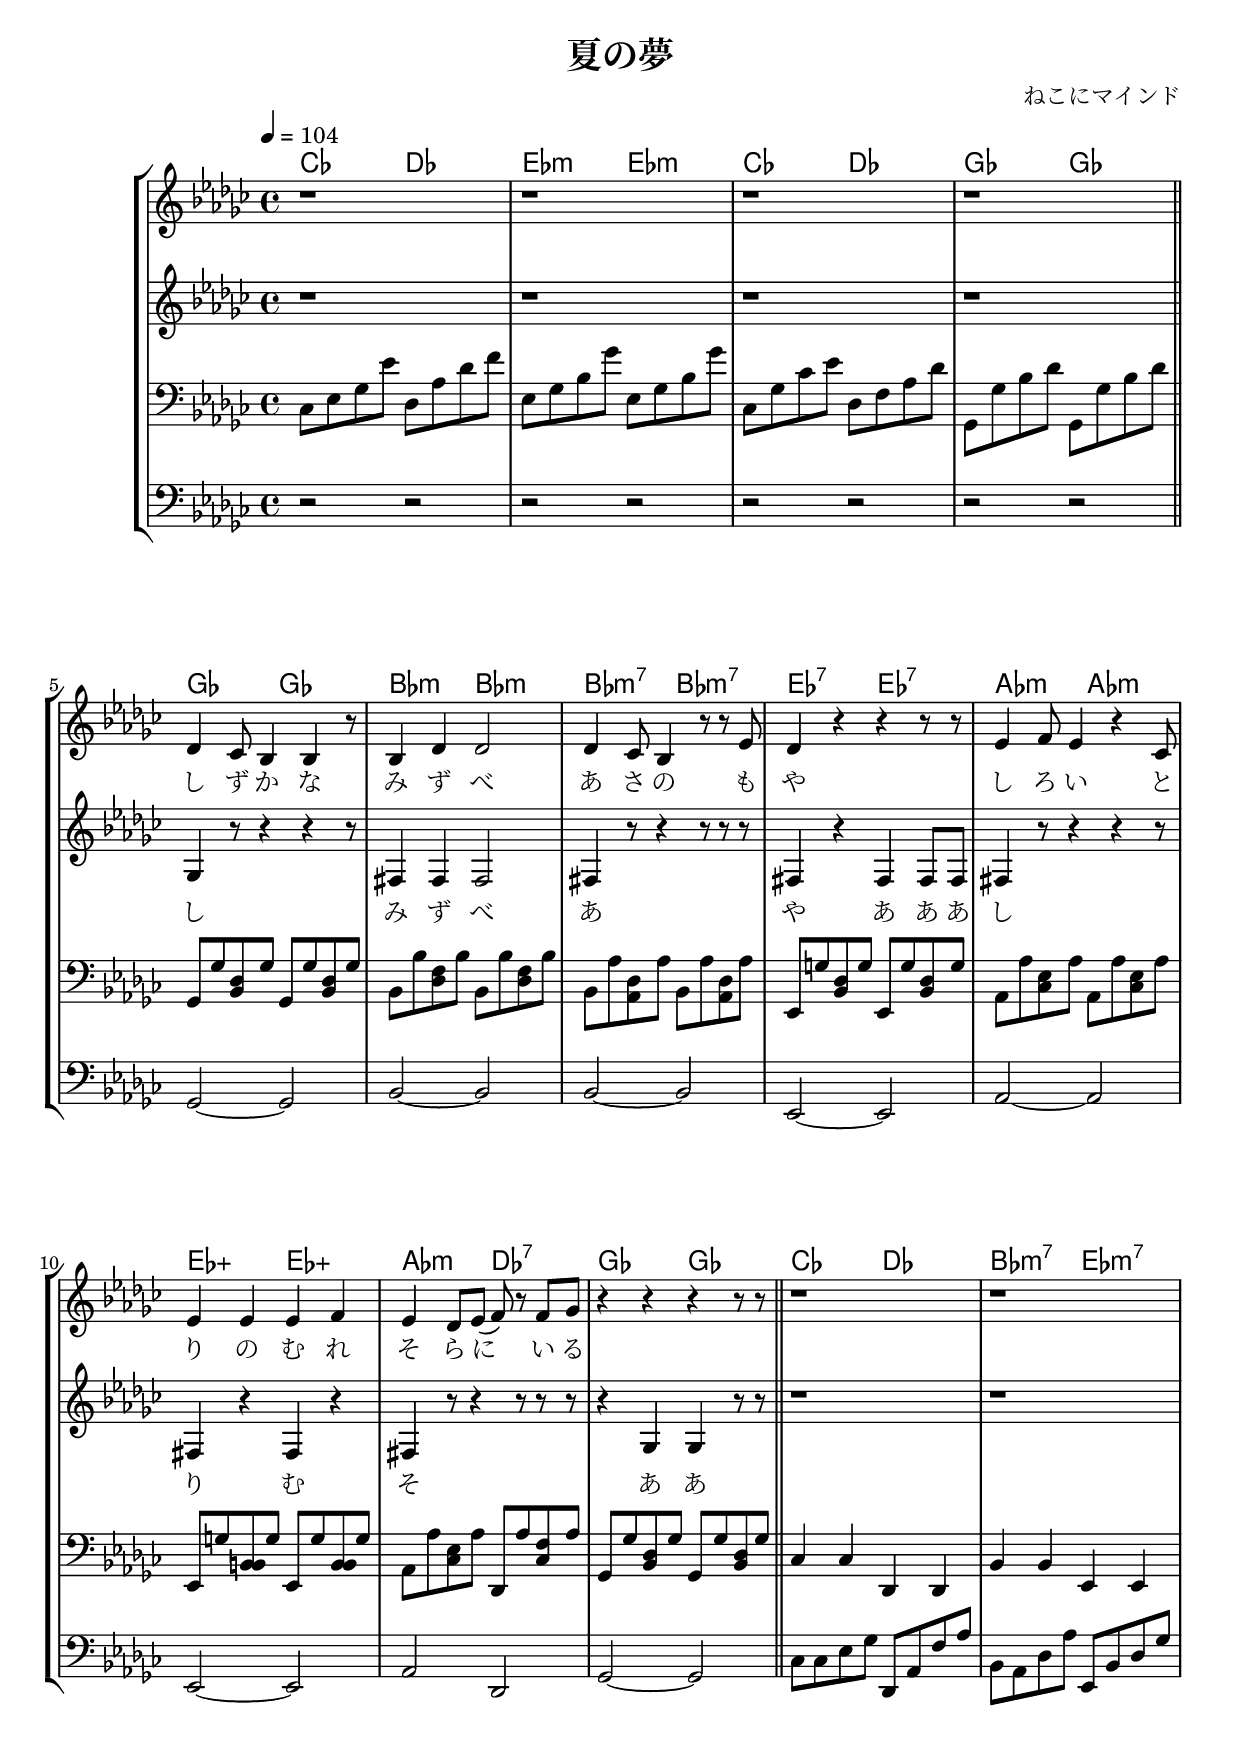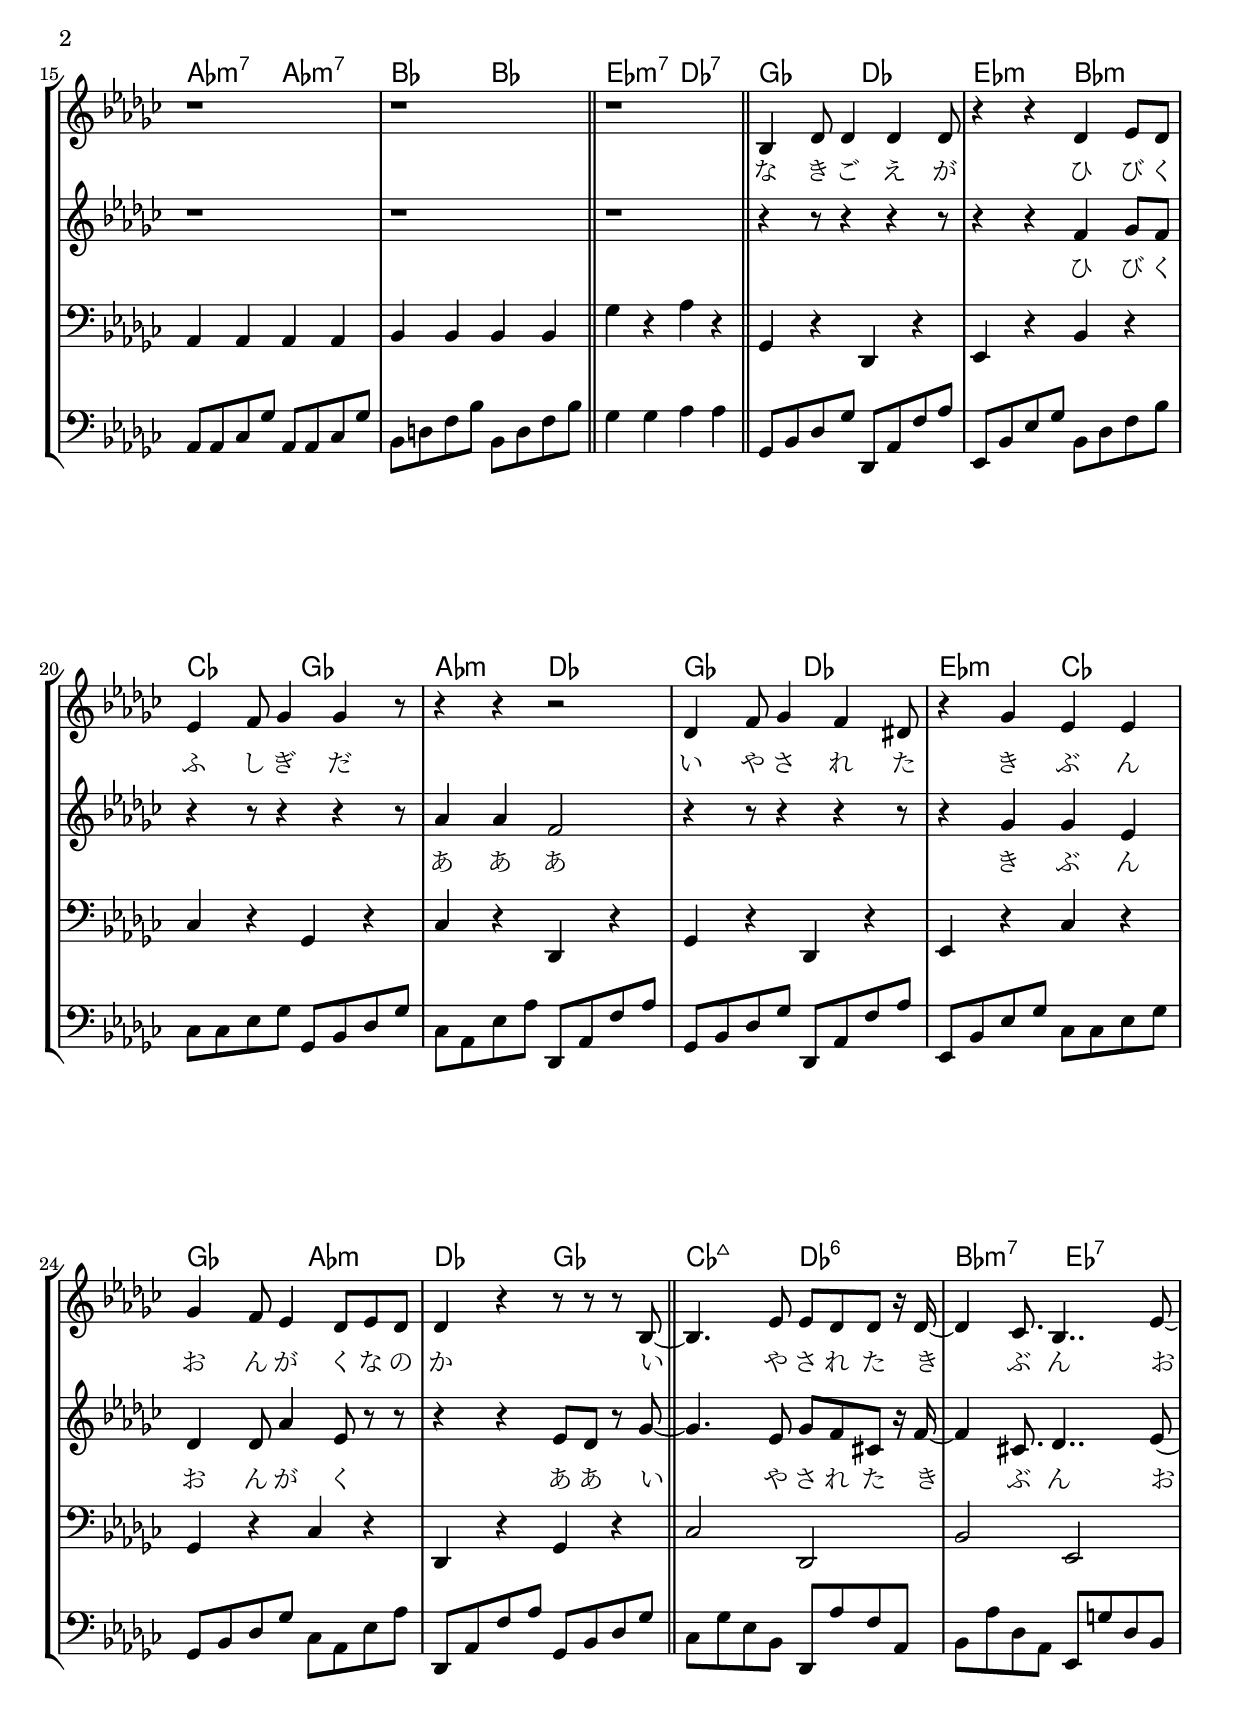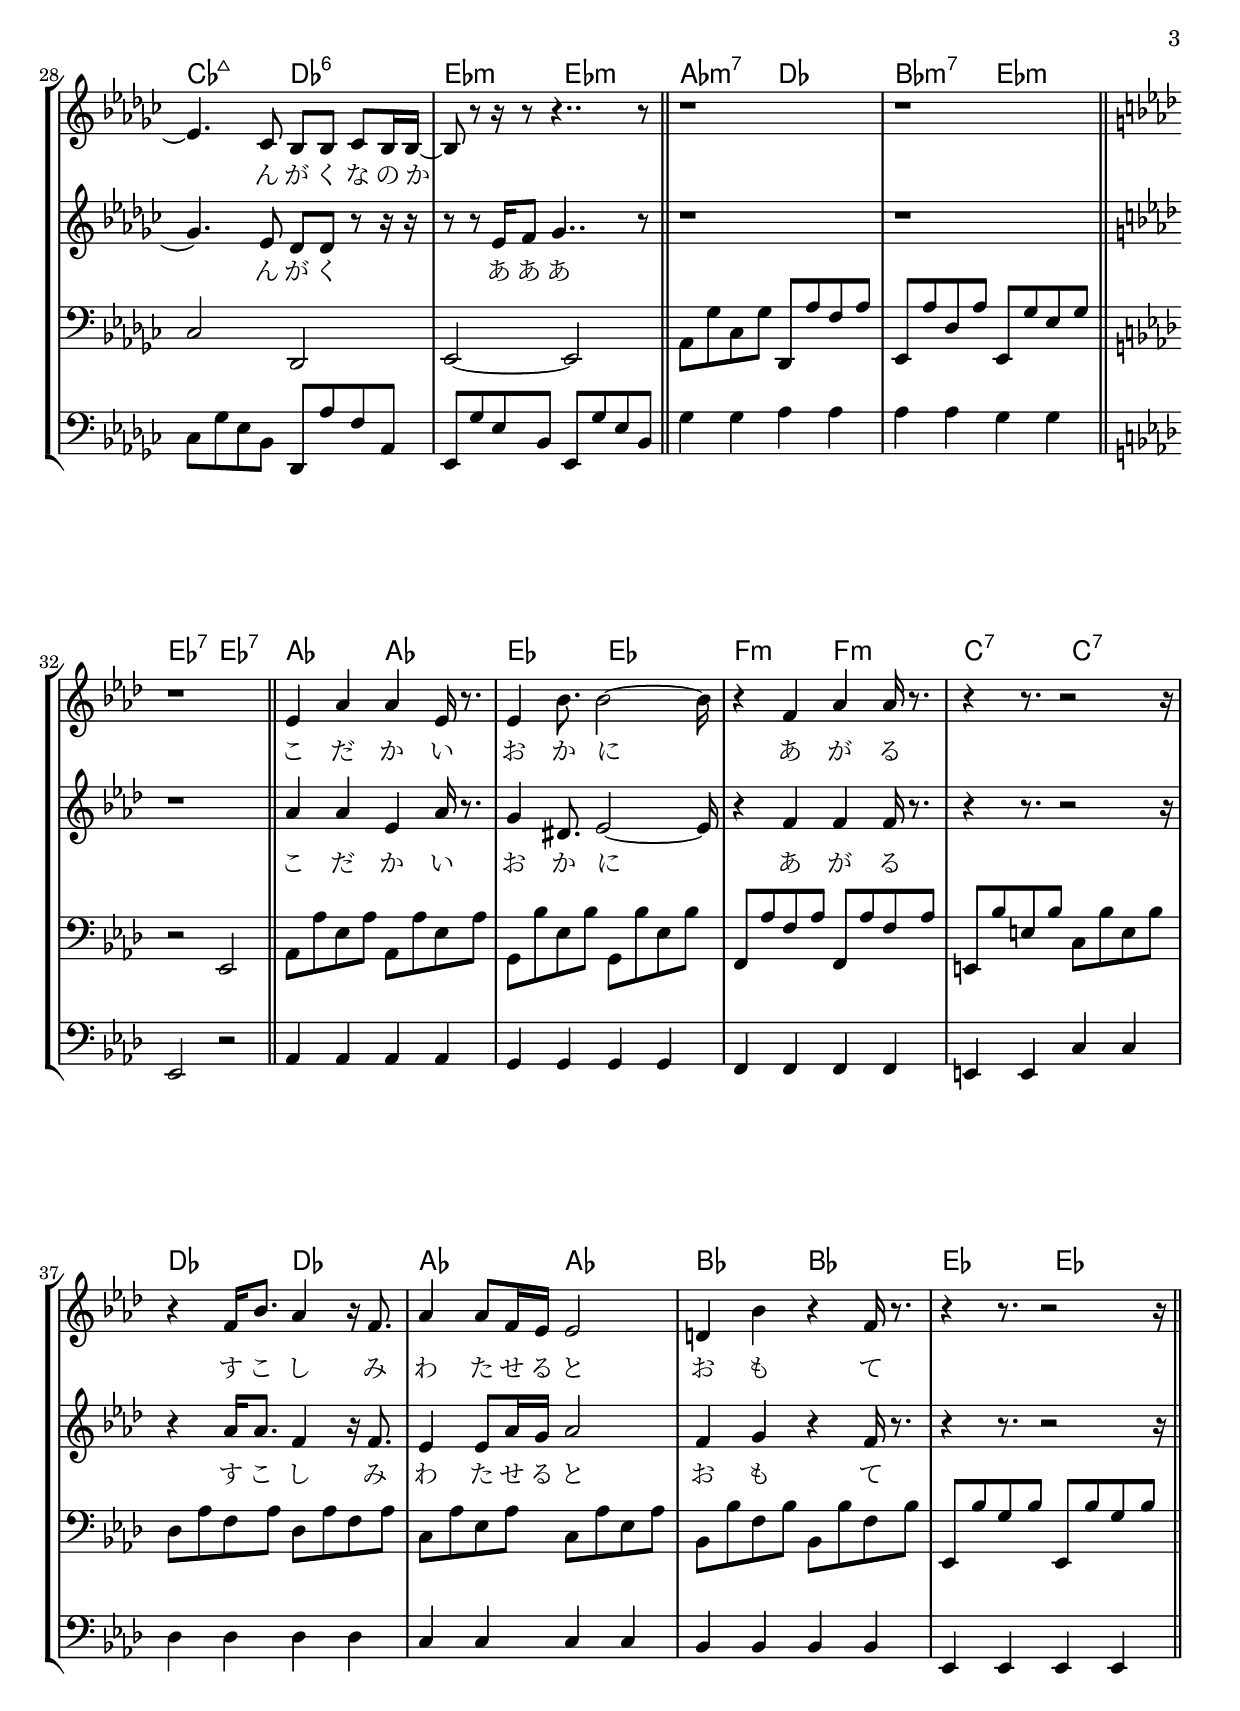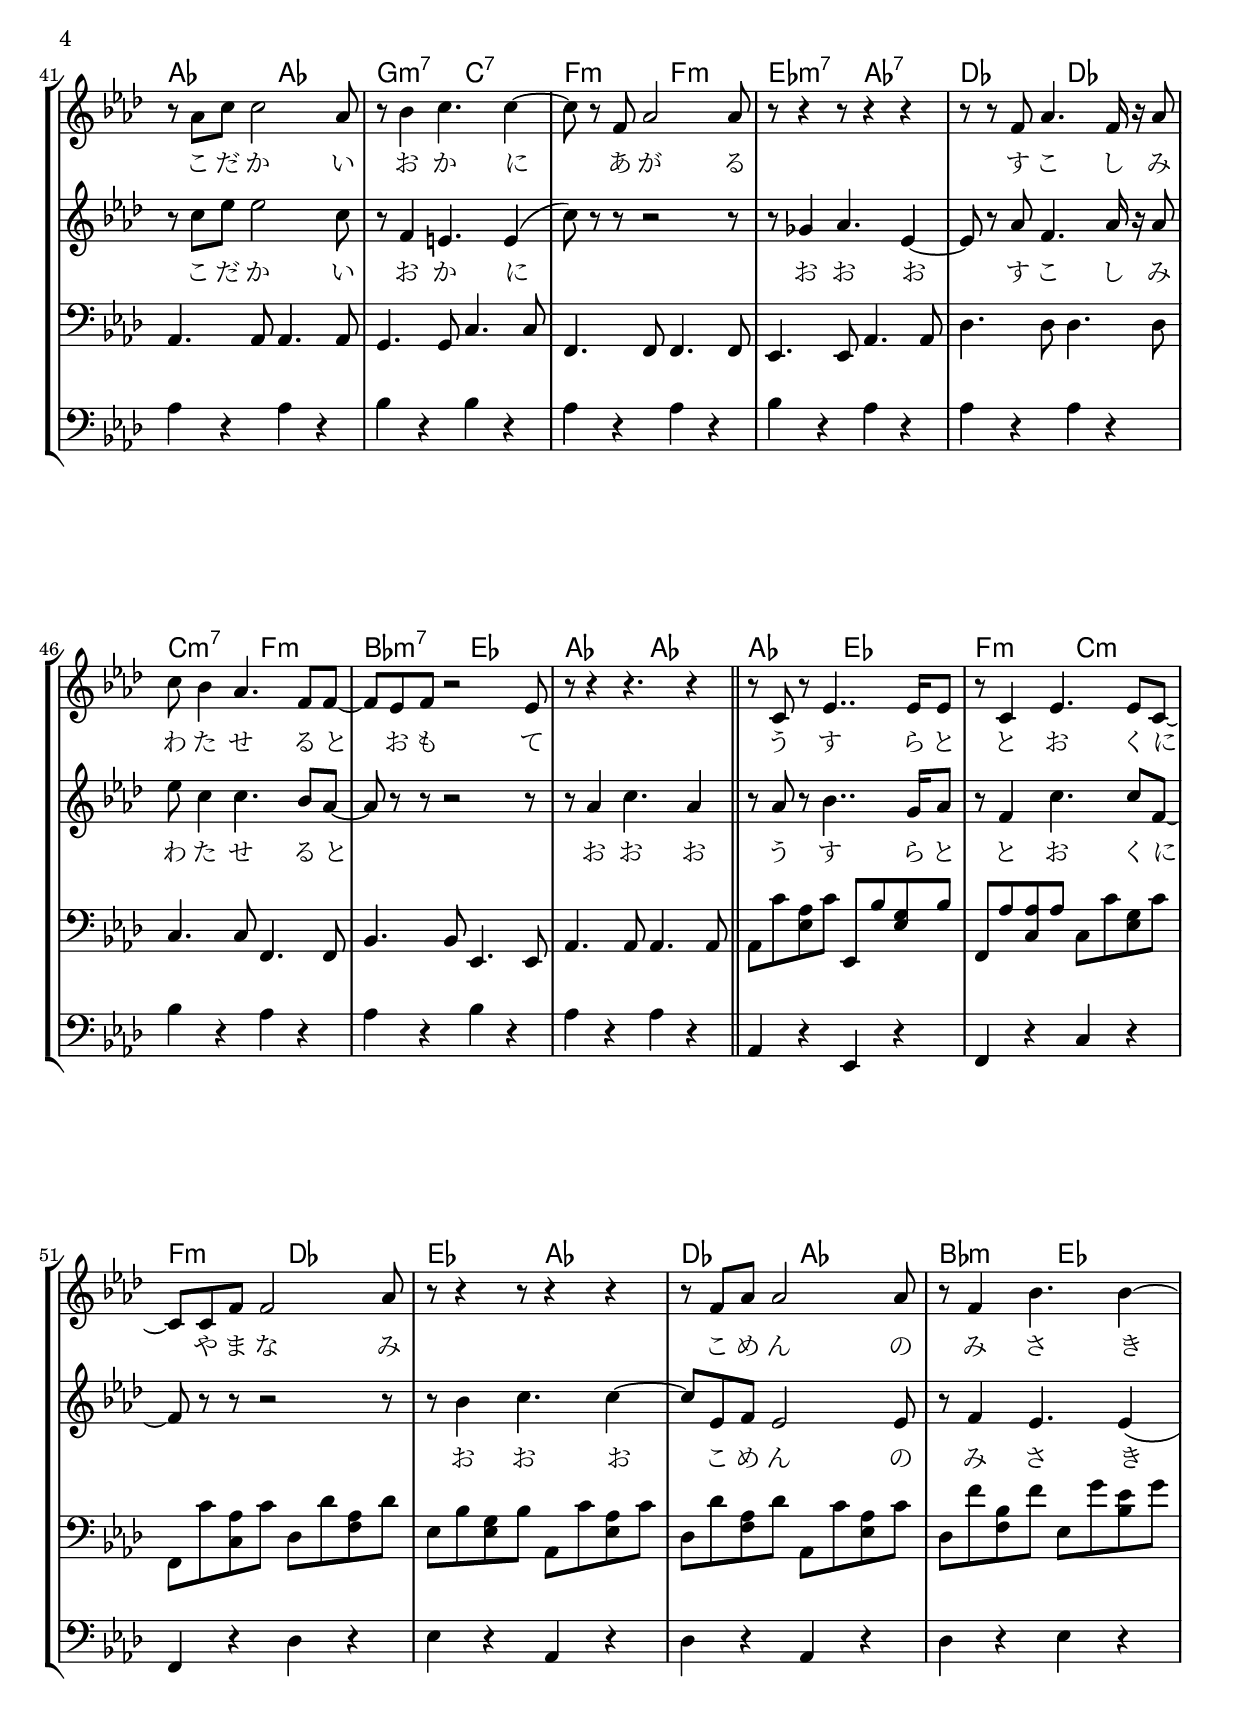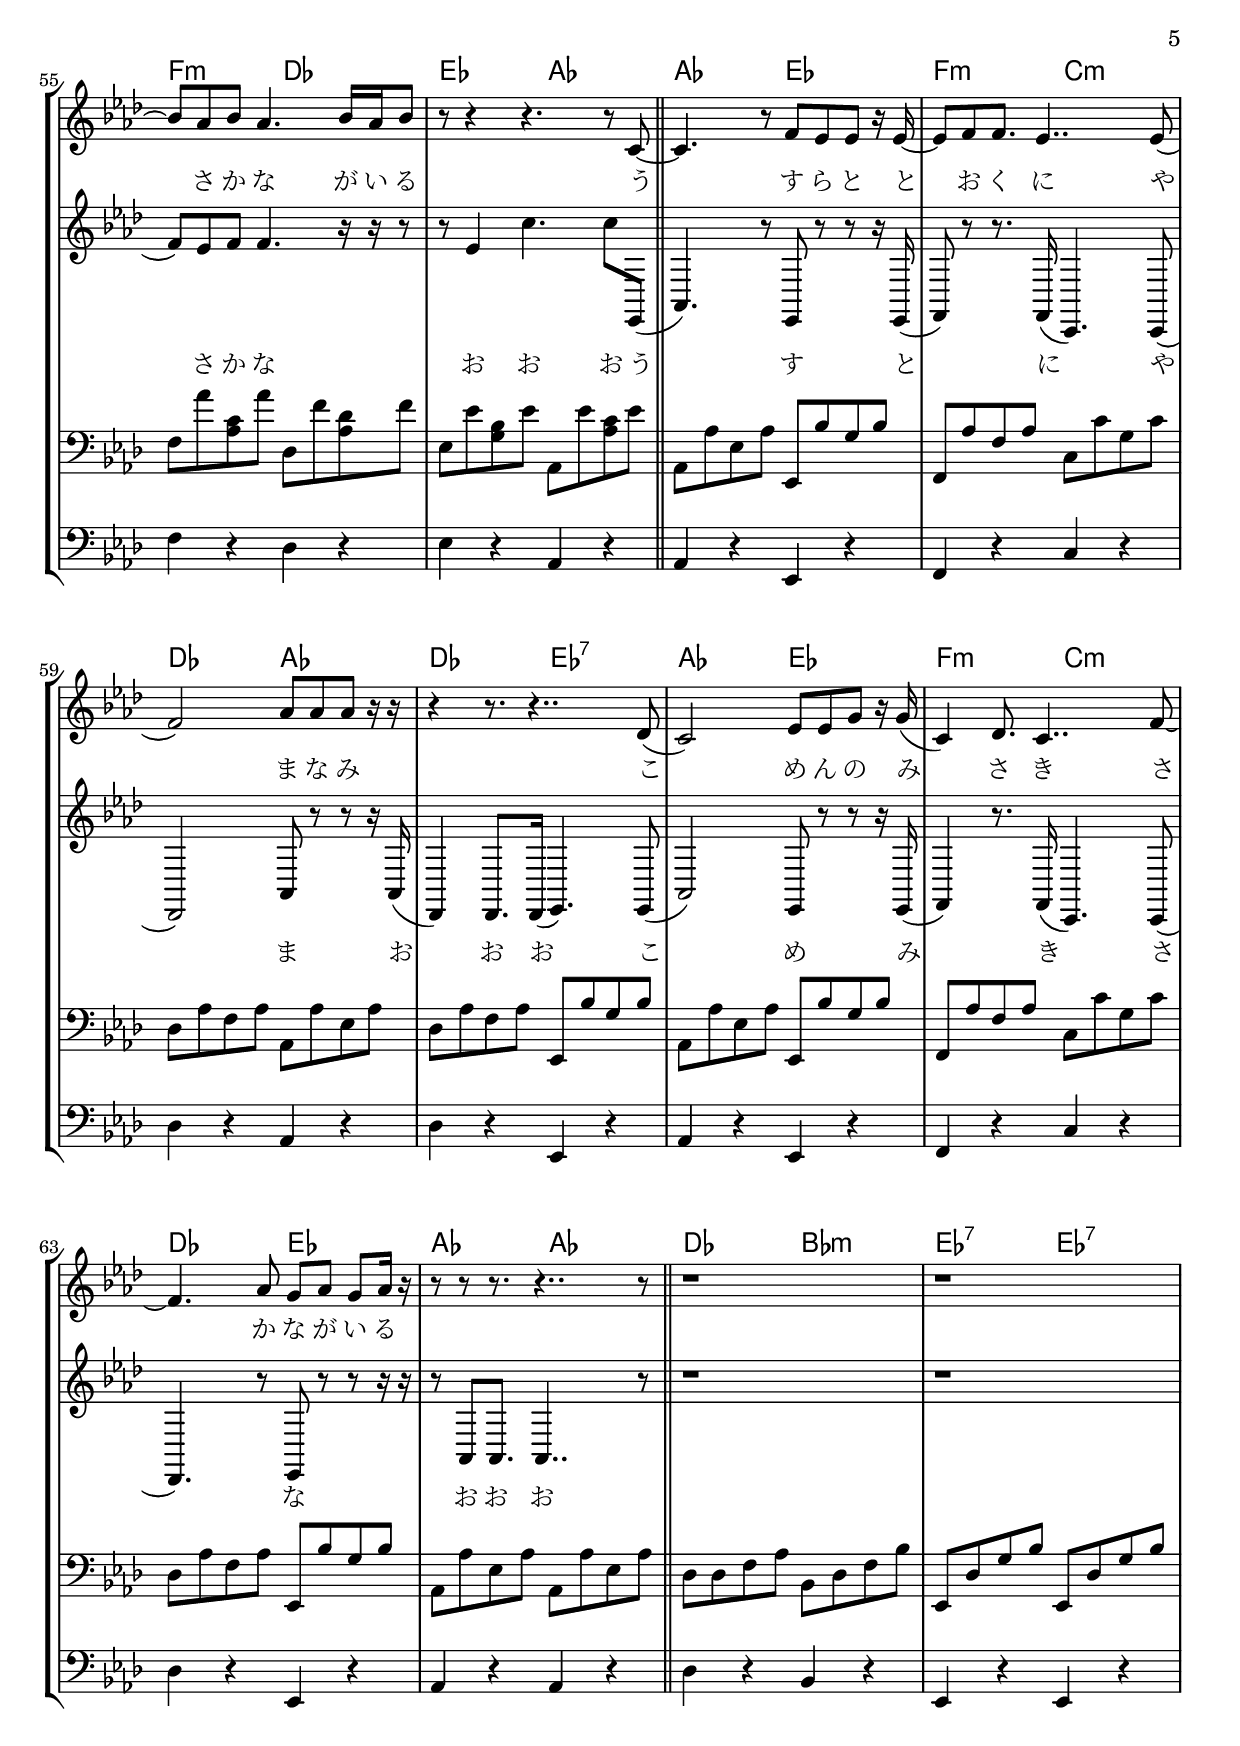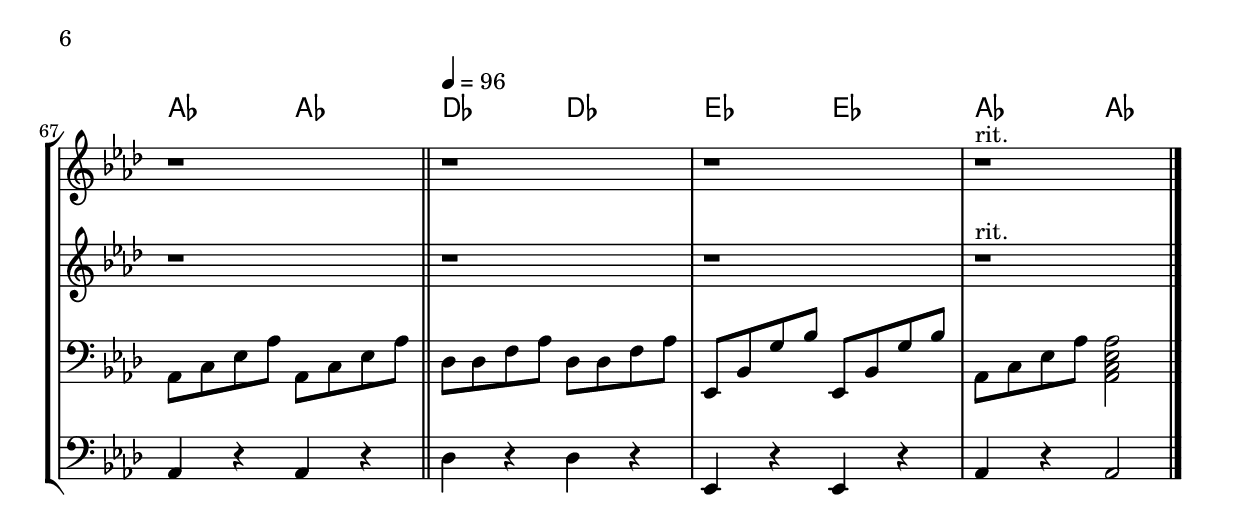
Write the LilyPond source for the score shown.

\version "2.12.1"

\header {
	title = \markup {夏の夢}
	composer = \markup \center-column {ねこにマインド}
}

harmony = \chordmode {
	ces2 des2 es2:m es2:m ces2 des2 ges2 ges2 

	ges2 ges2 bes2:m bes2:m bes2:min7 bes2:min7 es2:7 es2:7 as2:m as2:m es2:aug es2:aug as2:m des2:7 ges2 ges2 

	ces2 des2 bes2:min7 es2:min7 as2:min7 as2:min7 bes2 bes2 

	es2:min7 des2:7 

	ges2 des2 es2:m bes2:m ces2 ges2 as2:m des2 ges2 des2 es2:m ces2 ges2 as2:m des2 ges2 

	ces2:maj7 des2:6 bes2:min7 es2:7 ces2:maj7 des2:6 es2:m es2:m 

	as2:min7 des2 bes2:min7 es2:m 

	es2:7 es2:7 

	as2 as2 es2 es2 f2:m f2:m c2:7 c2:7 des2 des2 as2 as2 bes2 bes2 es2 es2 

	as2 as2 g2:m7 c2:7 f2:m f2:m es2:min7 as2:7 des2 des2 c2:min7 f2:m bes2:min7 es2 as2 as2 

	as2 es2 f2:m c2:m f2:m des2 es2 as2 des2 as2 bes2:m es2 f2:m des2 es2 as2 

	as2 es2 f2:m c2:m des2 as2 des2 es2:7 as2 es2 f2:m c2:m des2 es2 as2 as2 

	des2 bes2:m es2:7 es2:7 as2 as2 

	des2 des2 es2 es2 as2 as2 
}

melody = {
	\key ges \major
	\tempo 4 = 104
	r1 | r1 | r1 | r1   
	\set Staff.midiInstrument = #"mmi0.45"
	\set Staff.midiMinimumVolume = #0.7
	\set Staff.midiMaximumVolume = #0.9
	des'4  ces'8  bes4  bes4  r8 
	bes4  des'4  des'2 
	des'4  ces'8  bes4  r8  r8  es'8 
	des'4  r4  r4  r8  r8 
	es'4  f'8  es'4  r4  ces'8 
	es'4  es'4  es'4  f'4 
	es'4  des'8  es'8  (f'8)  r8  f'8  ges'8 
	r4  r4  r4  r8  	r8 	r1 | r1 | r1 | r1   
	r1   
	\set Staff.midiInstrument = #"mmi0.45"
	\set Staff.midiMinimumVolume = #0.7
	\set Staff.midiMaximumVolume = #0.9
	bes4  des'8  des'4  des'4  des'8 
	r4  r4  des'4  es'8  des'8 
	es'4  f'8  ges'4  ges'4  r8 
	r4  r4  r2 
	des'4  f'8  ges'4  f'4  dis'8 
	r4  ges'4  es'4  es'4 
	ges'4  f'8  es'4  des'8  es'8  des'8 
	des'4  r4  r8  r8  r8  	\set Staff.midiInstrument = #"Synth Voice"
	\set Staff.midiMinimumVolume = #0.7
	\set Staff.midiMaximumVolume = #0.9
	bes8~ 
	bes4.  es'8  es'8  des'8  des'8  r16  des'16~ 
	des'4  ces'8.  bes4..  es'8~ 
	es'4.  ces'8  bes8  bes8  ces'8  bes16  bes16~ 
	bes8  r8  r16  r8  r4..  	r8 	r1 | r1   
	\key as \major
	r1   
	\set Staff.midiInstrument = #"mmi0.45"
	\set Staff.midiMinimumVolume = #0.7
	\set Staff.midiMaximumVolume = #0.9
	es'4  as'4  as'4  es'16  r8. 
	es'4  bes'8.  bes'2~bes'16 
	r4  f'4  as'4  as'16  r8. 
	r4  r8.  r2 r16 
	r4  f'16  bes'8.  as'4  r16  f'8. 
	as'4  as'8  f'16  es'16  es'2 
	d'4  bes'4  r4  f'16  r8. 
	r4  r8.  r2 r16
	\set Staff.midiInstrument = #"Acoustic grand"
	\set Staff.midiMinimumVolume = #0.7
	\set Staff.midiMaximumVolume = #0.9
	r8 as'8  c''8  c''2  as'8 
	r8  bes'4  c''4.  c''4~ 
	c''8  r8  f'8  as'2  as'8 
	r8  r4  r8  r4  r4 
	r8  r8  f'8  as'4.  f'16  r16  as'8 
	c''8  bes'4  as'4.  f'8  f'8~ 
	f'8  es'8  f'8  r2  es'8 
	r8  r4  r4.  r4
	\set Staff.midiInstrument = #"mmi0.45"
	\set Staff.midiMinimumVolume = #0.7
	\set Staff.midiMaximumVolume = #0.9
	r8 c'8  r8  es'4..  es'16  es'8 
	r8  c'4  es'4.  es'8  c'8~ 
	c'8  c'8  f'8  f'2  as'8 
	r8  r4  r8  r4  r4 
	r8  f'8  as'8  as'2  as'8 
	r8  f'4  bes'4.  bes'4~ 
	bes'8  as'8  bes'8  as'4.  bes'16  as'16  bes'8 
	r8  r4  r4.  r8  	\set Staff.midiInstrument = #"Cello"
	\set Staff.midiMinimumVolume = #0.7
	\set Staff.midiMaximumVolume = #0.9
	c'8~ 
	c'4.  r8  f'8  es'8  es'8  r16  es'16~ 
	es'8  f'8  f'8.  es'4..  es'8 
	(f'2)  as'8  as'8  as'8  r16  r16 
	r4  r8.  r4..  des'8 
	(c'2)  es'8  es'8  g'8  r16  g'16 
	(c'4)  des'8.  c'4..  f'8~ 
	f'4.  as'8  g'8  as'8  g'8  as'16  r16 
	r8  r8  r8.  r4..  	r8 	r1 | r1 | r1   
	\tempo 4 = 96
	r1 | r1 | r1^"rit." \bar "|."
}

words = \lyricmode {
	
	し  ず  か  な  み  ず  べ  あ  さ  の  も  や  し  ろ  い  と  り  の  む  れ  そ  ら  に  い  る  
	
	
	な  き  ご  え  が  ひ  び  く  ふ  し  ぎ  だ  い  や  さ  れ  た  き  ぶ  ん  お  ん  が  く  な  の  か  
	い  や  さ  れ  た  き  ぶ  ん  お  ん  が  く  な  の  か  
	
	
	こ  だ  か  い  お  か  に  あ  が  る  す  こ  し  み  わ  た  せ  る  と  お  も  て  
	こ  だ  か  い  お  か  に  あ  が  る  す  こ  し  み  わ  た  せ  る  と  お  も  て  
	う  す  ら  と  と  お  く  に  や  ま  な  み  こ  め  ん  の  み  さ  き  さ  か  な  が  い  る  
	う  す  ら  と  と  お  く  に  や  ま  な  み  こ  め  ん  の  み  さ  き  さ  か  な  が  い  る  
	
	
}

secondmelody = {
	\key ges \major
	\tempo 4 = 104
	r1 | r1 | r1 | r1   
	\set Staff.midiInstrument = #"Taiko Drum"
	\set Staff.midiMinimumVolume = #0.7
	\set Staff.midiMaximumVolume = #0.9
	ges4  r8  r4  r4  r8 
	fis4  fis4  fis2 
	fis4  r8  r4  r8  r8  r8 
	fis4  r4  fis4  fis8  fis8 
	fis4  r8  r4  r4  r8 
	fis4  r4  fis4  r4 
	fis4  r8  r4  r8  r8  r8 
	r4  ges4  ges4  r8  	r8 	r1 | r1 | r1 | r1   
	r1   
	\set Staff.midiInstrument = #"Whistle"
	\set Staff.midiMinimumVolume = #0.7
	\set Staff.midiMaximumVolume = #0.9
	r4  r8  r4  r4  r8 
	r4  r4  f'4  ges'8  f'8 
	r4  r8  r4  r4  r8 
	as'4  as'4  f'2 
	r4  r8  r4  r4  r8 
	r4  ges'4  ges'4  es'4 
	des'4  des'8  as'4  es'8  r8  r8 
	r4  r4  es'8  des'8  r8  	\set Staff.midiInstrument = #"Vibraphone"
	\set Staff.midiMinimumVolume = #0.7
	\set Staff.midiMaximumVolume = #0.9
	ges'8~ 
	ges'4.  es'8  ges'8  f'8  cis'8  r16  f'16~ 
	f'4  cis'8.  des'4..  es'8 
	(ges'4.)  es'8  des'8  des'8  r8  r16  r16 
	r8  r8  es'16  f'8  ges'4..  	r8 	r1 | r1   
	\key as \major
	r1   
	\set Staff.midiInstrument = #"FX 2 (soundtrack)"
	\set Staff.midiMinimumVolume = #0.7
	\set Staff.midiMaximumVolume = #0.9
	as'4  as'4  es'4  as'16  r8. 
	g'4  dis'8.  es'2~es'16 
	r4  f'4  f'4  f'16  r8. 
	r4  r8.  r2 r16 
	r4  as'16  as'8.  f'4  r16  f'8. 
	es'4  es'8  as'16  g'16  as'2 
	f'4  g'4  r4  f'16  r8. 
	r4  r8.  r2 r16
	\set Staff.midiInstrument = #"FX 4 (atmosphere)"
	\set Staff.midiMinimumVolume = #0.7
	\set Staff.midiMaximumVolume = #0.9
	r8 c''8  es''8  es''2  c''8 
	r8  f'4  e'4.  e'4 
	(c''8)  r8  r8  r2  r8 
	r8  ges'4  as'4.  es'4~ 
	es'8  r8  as'8  f'4.  as'16  r16  as'8 
	es''8  c''4  c''4.  bes'8  as'8~ 
	as'8  r8  r8  r2  r8 
	r8  as'4  c''4.  as'4
	\set Staff.midiInstrument = #"Shakuhachi"
	\set Staff.midiMinimumVolume = #0.7
	\set Staff.midiMaximumVolume = #0.9
	r8 as'8  r8  bes'4..  g'16  as'8 
	r8  f'4  c''4.  c''8  f'8~ 
	f'8  r8  r8  r2  r8 
	r8  bes'4  c''4.  c''4~ 
	c''8  es'8  f'8  es'2  es'8 
	r8  f'4  es'4.  es'4 
	(f'8)  es'8  f'8  f'4.  r16  r16  r8 
	r8  es'4  c''4.  c''8  	\set Staff.midiInstrument = #"Acoustic Bass"
	\set Staff.midiMinimumVolume = #0.7
	\set Staff.midiMaximumVolume = #0.9
	es,8 
	(as,4.)  r8  es,8  r8  r8  r16  es,16 
	(f,8)  r8  r8.  f,16  (c,4.)  c,8 
	(des,2)  as,8  r8  r8  r16  as,16 
	(des,4)  des,8.  des,16  (es,4.)  es,8 
	(as,2)  es,8  r8  r8  r16  es,16 
	(f,4)  r8.  f,16  (c,4.)  c,8 
	(des,4.)  r8  es,8  r8  r8  r16  r16 
	r8  as,8  as,8.  as,4..  	r8 	r1 | r1 | r1   
	\tempo 4 = 96
	r1 | r1 | r1^"rit." \bar "|."
}

secondwords = \lyricmode {
	
	し  み  ず  べ  あ  や  あ  あ  あ  し  り  む  そ  あ  あ  
	
	
	ひ  び  く  あ  あ  あ  き  ぶ  ん  お  ん  が  く  あ  あ  
	い  や  さ  れ  た  き  ぶ  ん  お  ん  が  く  あ  あ  あ  
	
	
	こ  だ  か  い  お  か  に  あ  が  る  す  こ  し  み  わ  た  せ  る  と  お  も  て  
	こ  だ  か  い  お  か  に  お  お  お  す  こ  し  み  わ  た  せ  る  と  お  お  お  
	う  す  ら  と  と  お  く  に  お  お  お  こ  め  ん  の  み  さ  き  さ  か  な  お  お  お  
	う  す  と  に  や  ま  お  お  お  こ  め  み  き  さ  な  お  お  お  
	
	
}

tempochange = {
	\time 4/4
	\tempo 4 = 104
	r1 | r1 | r1 | r1 \bar "||"
	\tempo 4 = 104
	r1 | r1 | r1 | r1 | r1 | r1 | r1 | r1 \bar "||"
	\tempo 4 = 104
	r1 | r1 | r1 | r1 \bar "||"
	\tempo 4 = 104
	r1 \bar "||"
	\tempo 4 = 104
	r1 | r1 | r1 | r1 | r1 | r1 | r1 | r1 \bar "||"
	\tempo 4 = 104
	r1 | r1 | r1 | r1 \bar "||"
	\tempo 4 = 104
	r1 | r1 \bar "||"
	\tempo 4 = 104
	r1 \bar "||"
	\tempo 4 = 104
	r1 | r1 | r1 | r1 | r1 | r1 | r1 | r1 \bar "||"
	\tempo 4 = 104
	r1 | r1 | r1 | r1 | r1 | r1 | r1 | r1 \bar "||"
	\tempo 4 = 104
	r1 | r1 | r1 | r1 | r1 | r1 | r1 | r1 \bar "||"
	\tempo 4 = 104
	r1 | r1 | r1 | r1 | r1 | r1 | r1 | r1 \bar "||"
	\tempo 4 = 104
	r1 | r1 | r1 \bar "||"
	\tempo 4 = 96
	r1 | r1 | \tempo 4 = 72 r2 \tempo 4 = 64 r2 \bar "|."
}

mainacc = {
	\clef bass
	\set Staff.midiInstrument = #"String Ensemble 1"
	\set Staff.midiMinimumVolume = #0.3
	\set Staff.midiMaximumVolume = #0.6
	\time 4/4
	\key ges \major
	\tempo 4 = 104
	ces8 es8 ges8 es'8
	des8 as8 des'8 f'8
	es8 ges8 bes8 ges'8
	es8 ges8 bes8 ges'8
	ces8 ges8 ces'8 es'8
	des8 f8 as8 des'8
	ges,8 ges8 bes8 des'8
	ges,8 ges8 bes8 des'8
	\bar "||"

	\set Staff.midiInstrument = #"Acoustic grand"
	\set Staff.midiMinimumVolume = #0.3
	\set Staff.midiMaximumVolume = #0.6
	ges,8 ges <bes, des> ges
	ges,8 ges <bes, des> ges
	bes,8 bes <des f> bes
	bes,8 bes <des f> bes
	bes,8 as <as, des> as
	bes,8 as <as, des> as
	es,8 g <bes, des> g
	es,8 g <bes, des> g
	as,8 as <ces es> as
	as,8 as <ces es> as
	es,8 g <b, b,> g
	es,8 g <b, b,> g
	as,8 as <ces es> as
	des,8 as <ces f> as
	ges,8 ges <bes, des> ges
	ges,8 ges <bes, des> ges
	\bar "||"

	\set Staff.midiInstrument = #"Acoustic grand"
	\set Staff.midiMinimumVolume = #0.3
	\set Staff.midiMaximumVolume = #0.6
	ces4 ces4
	des,4 des,4
	bes,4 bes,4
	es,4 es,4
	as,4 as,4
	as,4 as,4
	bes,4 bes,4
	bes,4 bes,4
	\bar "||"

	\set Staff.midiInstrument = #"Pizzicato Strings"
	\set Staff.midiMinimumVolume = #0.3
	\set Staff.midiMaximumVolume = #0.6
	ges4 r4
	as4 r4
	\bar "||"

	\set Staff.midiInstrument = #"Acoustic grand"
	\set Staff.midiMinimumVolume = #0.3
	\set Staff.midiMaximumVolume = #0.6
	ges,4 r4
	des,4 r4
	es,4 r4
	bes,4 r4
	ces4 r4
	ges,4 r4
	ces4 r4
	des,4 r4
	ges,4 r4
	des,4 r4
	es,4 r4
	ces4 r4
	ges,4 r4
	ces4 r4
	des,4 r4
	ges,4 r4
	\bar "||"

	\set Staff.midiInstrument = #"Acoustic grand"
	\set Staff.midiMinimumVolume = #0.3
	\set Staff.midiMaximumVolume = #0.6
	ces2
	~des,2
	bes,2
	~es,2
	ces2
	~des,2
	es,2
	~es,2
	\bar "||"

	\set Staff.midiInstrument = #"Acoustic grand"
	\set Staff.midiMinimumVolume = #0.3
	\set Staff.midiMaximumVolume = #0.6
	as,8 ges ces ges
	des,8 as f as
	es,8 as des as
	es,8 ges es ges
	\bar "||"

	\set Staff.midiInstrument = #"Acoustic grand"
	\set Staff.midiMinimumVolume = #0.3
	\set Staff.midiMaximumVolume = #0.6
	\key as \major
	r2
	es,2
	\bar "||"

	\set Staff.midiInstrument = #"Acoustic grand"
	\set Staff.midiMinimumVolume = #0.3
	\set Staff.midiMaximumVolume = #0.6
	as,8 as es as
	as,8 as es as
	g,8 bes es bes
	g,8 bes es bes
	f,8 as f as
	f,8 as f as
	e,8 bes e bes
	c8 bes e bes
	des8 as f as
	des8 as f as
	c8 as es as
	c8 as es as
	bes,8 bes f bes
	bes,8 bes f bes
	es,8 bes g bes
	es,8 bes g bes
	\bar "||"

	\set Staff.midiInstrument = #"Acoustic grand"
	\set Staff.midiMinimumVolume = #0.3
	\set Staff.midiMaximumVolume = #0.6
	as,4.as,8
	as,4.as,8
	g,4.g,8
	c4.c8
	f,4.f,8
	f,4.f,8
	es,4.es,8
	as,4.as,8
	des4.des8
	des4.des8
	c4.c8
	f,4.f,8
	bes,4.bes,8
	es,4.es,8
	as,4.as,8
	as,4.as,8
	\bar "||"

	\set Staff.midiInstrument = #"Acoustic grand"
	\set Staff.midiMinimumVolume = #0.3
	\set Staff.midiMaximumVolume = #0.6
	as,8 c' <es as> c'
	es,8 bes <es g> bes
	f,8 as <c as> as
	c8 c' <es g> c'
	f,8 c' <c as> c'
	des8 des' <f as> des'
	es8 bes <es g> bes
	as,8 c' <es as> c'
	des8 des' <f as> des'
	as,8 c' <es as> c'
	des8 f' <f bes> f'
	es8 g' <bes es'> g'
	f8 as' <as c'> as'
	des8 f' <as des'> f'
	es8 es' <g bes> es'
	as,8 es' <as c'> es'
	\bar "||"

	\set Staff.midiInstrument = #"Acoustic grand"
	\set Staff.midiMinimumVolume = #0.3
	\set Staff.midiMaximumVolume = #0.6
	as,8 as es as
	es,8 bes g bes
	f,8 as f as
	c8 c' g c'
	des8 as f as
	as,8 as es as
	des8 as f as
	es,8 bes g bes
	as,8 as es as
	es,8 bes g bes
	f,8 as f as
	c8 c' g c'
	des8 as f as
	es,8 bes g bes
	as,8 as es as
	as,8 as es as
	\bar "||"

	\set Staff.midiInstrument = #"Acoustic grand"
	\set Staff.midiMinimumVolume = #0.3
	\set Staff.midiMaximumVolume = #0.6
	des8 des8 f8 as8
	bes,8 des8 f8 bes8
	es,8 des8 g8 bes8
	es,8 des8 g8 bes8
	as,8 c8 es8 as8
	as,8 c8 es8 as8
	\bar "||"

	\set Staff.midiInstrument = #"Acoustic grand"
	\set Staff.midiMinimumVolume = #0.3
	\set Staff.midiMaximumVolume = #0.6
	\tempo 4 = 96
	des8 des8 f8 as8
	des8 des8 f8 as8
	es,8 bes,8 g8 bes8
	es,8 bes,8 g8 bes8
	as,8 c8 es8 as8
	<as, c es as>2
	\bar "|."
}

subacc = {
	\clef bass
	\set Staff.midiInstrument = #"Acoustic grand"
	\set Staff.midiMinimumVolume = #0.3
	\set Staff.midiMaximumVolume = #0.6
	\time 4/4
	\key ges \major
	\tempo 4 = 104
	r2
	r2
	r2
	r2
	r2
	r2
	r2
	r2
	\bar "||"

	\set Staff.midiInstrument = #"Flute"
	\set Staff.midiMinimumVolume = #0.3
	\set Staff.midiMaximumVolume = #0.6
	ges,2
	~ges,2
	bes,2
	~bes,2
	bes,2
	~bes,2
	es,2
	~es,2
	as,2
	~as,2
	es,2
	~es,2
	as,2
	~des,2
	ges,2
	~ges,2
	\bar "||"

	\set Staff.midiInstrument = #"FX 4 (atmosphere)"
	\set Staff.midiMinimumVolume = #0.3
	\set Staff.midiMaximumVolume = #0.6
	ces8 ces8 es8 ges8
	des,8 as,8 f8 as8
	bes,8 as,8 des8 as8
	es,8 bes,8 des8 ges8
	as,8 as,8 ces8 ges8
	as,8 as,8 ces8 ges8
	bes,8 d8 f8 bes8
	bes,8 d8 f8 bes8
	\bar "||"

	\set Staff.midiInstrument = #"Pad 4 (choir)"
	\set Staff.midiMinimumVolume = #0.3
	\set Staff.midiMaximumVolume = #0.6
	ges4 ges4
	as4 as4
	\bar "||"

	\set Staff.midiInstrument = #"Pad 3 (polysynth)"
	\set Staff.midiMinimumVolume = #0.3
	\set Staff.midiMaximumVolume = #0.6
	ges,8 bes,8 des8 ges8
	des,8 as,8 f8 as8
	es,8 bes,8 es8 ges8
	bes,8 des8 f8 bes8
	ces8 ces8 es8 ges8
	ges,8 bes,8 des8 ges8
	ces8 as,8 es8 as8
	des,8 as,8 f8 as8
	ges,8 bes,8 des8 ges8
	des,8 as,8 f8 as8
	es,8 bes,8 es8 ges8
	ces8 ces8 es8 ges8
	ges,8 bes,8 des8 ges8
	ces8 as,8 es8 as8
	des,8 as,8 f8 as8
	ges,8 bes,8 des8 ges8
	\bar "||"

	\set Staff.midiInstrument = #"FX 8 (sci-fi)"
	\set Staff.midiMinimumVolume = #0.3
	\set Staff.midiMaximumVolume = #0.6
	ces8 ges es bes,
	des,8 as f as,
	bes,8 as des as,
	es,8 g des bes,
	ces8 ges es bes,
	des,8 as f as,
	es,8 ges es bes,
	es,8 ges es bes,
	\bar "||"

	\set Staff.midiInstrument = #"Marimba"
	\set Staff.midiMinimumVolume = #0.3
	\set Staff.midiMaximumVolume = #0.6
	ges4 ges4
	as4 as4
	as4 as4
	ges4 ges4
	\bar "||"

	\set Staff.midiInstrument = #"Vibraphone"
	\set Staff.midiMinimumVolume = #0.3
	\set Staff.midiMaximumVolume = #0.6
	\key as \major
	es,2
	r2
	\bar "||"

	\set Staff.midiInstrument = #"Pad 8 (sweep)"
	\set Staff.midiMinimumVolume = #0.3
	\set Staff.midiMaximumVolume = #0.6
	as,4 as,4
	as,4 as,4
	g,4 g,4
	g,4 g,4
	f,4 f,4
	f,4 f,4
	e,4 e,4
	c4 c4
	des4 des4
	des4 des4
	c4 c4
	c4 c4
	bes,4 bes,4
	bes,4 bes,4
	es,4 es,4
	es,4 es,4
	\bar "||"

	\set Staff.midiInstrument = #"FX 5 (brightness)"
	\set Staff.midiMinimumVolume = #0.3
	\set Staff.midiMaximumVolume = #0.6
	as4 r4
	as4 r4
	bes4 r4
	bes4 r4
	as4 r4
	as4 r4
	bes4 r4
	as4 r4
	as4 r4
	as4 r4
	bes4 r4
	as4 r4
	as4 r4
	bes4 r4
	as4 r4
	as4 r4
	\bar "||"

	\set Staff.midiInstrument = #"Violin"
	\set Staff.midiMinimumVolume = #0.3
	\set Staff.midiMaximumVolume = #0.6
	as,4 r4
	es,4 r4
	f,4 r4
	c4 r4
	f,4 r4
	des4 r4
	es4 r4
	as,4 r4
	des4 r4
	as,4 r4
	des4 r4
	es4 r4
	f4 r4
	des4 r4
	es4 r4
	as,4 r4
	\bar "||"

	\set Staff.midiInstrument = #"Viola"
	\set Staff.midiMinimumVolume = #0.3
	\set Staff.midiMaximumVolume = #0.6
	as,4 r4
	es,4 r4
	f,4 r4
	c4 r4
	des4 r4
	as,4 r4
	des4 r4
	es,4 r4
	as,4 r4
	es,4 r4
	f,4 r4
	c4 r4
	des4 r4
	es,4 r4
	as,4 r4
	as,4 r4
	\bar "||"

	\set Staff.midiInstrument = #"Cello"
	\set Staff.midiMinimumVolume = #0.3
	\set Staff.midiMaximumVolume = #0.6
	des4 r4
	bes,4 r4
	es,4 r4
	es,4 r4
	as,4 r4
	as,4 r4
	\bar "||"

	\set Staff.midiInstrument = #"Cello"
	\set Staff.midiMinimumVolume = #0.3
	\set Staff.midiMaximumVolume = #0.6
	\tempo 4 = 96
	des4 r4
	des4 r4
	es,4 r4
	es,4 r4
	as,4 r4
	as,2
	\bar "|."
}

percA = {
	\drummode {
	r1 |r1 |r1 |r1 \bar "||"
	r1 |r1 |r1 |r1 |r1 |r1 |r1 |r1 \bar "||"
	r1  |r2. hho4  |r1  |r2. hho4  \bar "||"
	r1 \bar "||"
	r1  |r1  |r1  |r1  |r1  |r1  |r1  |r2 r8 hho4 hho8  \bar "||"
	r1 |r1 |r1 |r1 \bar "||"
	r1 |r1 \bar "||"
	r1 \bar "||"
	r8 cymr16 cymr16 cymr8 cymr16 cymr16 cymr8 cymr16 cymr16 cymr8 cymr8  |cymr8 cymr16 cymr16 cymr8 cymr16 cymr16 cymr8 cymr16 cymr16 cymr8 cymr8  |cymr8 cymr16 cymr16 cymr8 cymr16 cymr16 cymr8 cymr16 cymr16 cymr8 cymr16 cymr16  |cymr8 cymr16 cymr16 cymr8 cymr16 cymr16 cymr8 cymr16 cymr16 cymr8 cymr8  |r8 cymr16 cymr16 cymr8 cymr16 cymr16 cymr8 cymr16 cymr16 cymr8 cymr8  |cymr8 cymr16 cymr16 cymr8 cymr16 cymr16 cymr8 cymr16 cymr16 cymr8 cymr8  |cymr8 cymr16 cymr16 cymr8 cymr16 cymr16 cymr8 cymr16 cymr16 cymr8 cymr16 cymr16  |cymr8 cymr16 cymr16 cymr8 cymr16 cymr16 cymr8 cymr16 cymr16 cymr8 cymr8  \bar "||"
	r1 |r1 |r1 |r1 |r1 |r1 |r1 |r1 \bar "||"
	cymr4 cymr4 cymr4 cymr4  |cymr4 cymr8 cymr16 cymr16 cymr4 cymr4  |cymr4 cymr4 cymr4 cymr4  |cymr4 cymr2.  |cymr4 cymr4 cymr4 cymr4  |cymr4 cymr8 cymr16 cymr16 cymr4 cymr4  |cymr4 cymr4 cymr4 cymr4  |cymr4 cymr2.  \bar "||"
	cymr4 cymr4 cymr4 cymr4  |cymr4 cymr8 cymr16 cymr16 cymr4 cymr4  |cymr4 cymr4 cymr4 cymr4  |cymr4 cymr2.  |cymr4 cymr4 cymr4 cymr4  |cymr4 cymr8 cymr16 cymr16 cymr4 cymr4  |cymr4 cymr4 cymr4 cymr4  |cymr4 cymr2.  \bar "||"
	r1 |r1 |r1 \bar "||"
	\times 16/12{ hh8. hh8. hh8. hh8. } |\times 16/12{ hh8. hh8. hh8. hh8. } |\times 16/12{ r8. hh4 hh8 hh8. } \bar "|."
	}
}

percB = {
	\drummode {
	r1 |r1 |r1 |r1 \bar "||"
	r1 |r1 |r1 |r1 |r1 |r1 |r1 |r1 \bar "||"
	r16 hhp16 hhp8 hhp16 hhp8 hhp2 r16  |r16 hhp16 hhp8 hhp16 hhp8 hhp2 r16  |r16 hhp16 hhp8 hhp16 hhp8 hhp2 r16  |r16 hhp16 hhp8 hhp16 hhp8 hhp2 hhp16  \bar "||"
	r1 \bar "||"
	r4. hhp2 hhp8  |r4. hhp2 hhp8  |r4. hhp2 hhp8  |r4. hhp2 hhp8  |r4. hhp2 hhp8  |r4. hhp2 hhp8  |r4. hhp2 hhp8  |hhp4 hhp4 hhp4 hhp4  \bar "||"
	r1 |r1 |r1 |r1 \bar "||"
	r1 |r1 \bar "||"
	r1 \bar "||"
	r4 sn2 sn4  |r4 sn8 sn4. sn4  |r4 sn2 sn4  |r4 sn8 sn4. sn4  |r4 sn2 sn4  |r4 sn8 sn4. sn4  |r4 sn2 sn4  |r4 sn2 sn8 sn16 sn16  \bar "||"
	r1 |r1 |r1 |r1 |r1 |r1 |r1 |r1 \bar "||"
	r2 sn2  |r2 sn2  |r2 sn2  |r8 sn8 sn2.  |r2 sn2  |r2 sn2  |r2 sn2  |r8 sn8 sn2.  \bar "||"
	r2 sn2  |r2 sn2  |r2 sn2  |r8 sn8 sn2.  |r2 sn2  |r2 sn2  |r2 sn2  |r8 sn8 sn2.  \bar "||"
	r1 |r1 |r1 \bar "||"
	\times 16/12{ r8. sn4. sn8. } |\times 16/12{ r8. sn4. sn8 sn16 } |\times 16/12{ sn16 sn4 r16 sn8 sn4 } \bar "|."
	}
}

percC = {
	\drummode {
	r1 |r1 |r1 |r1 \bar "||"
	r1 |r1 |r1 |r1 |r1 |r1 |r1 |r1 \bar "||"
	hh8. hh8. hh2 r8  |hh8. hh8. hh2 hh8  |hh8. hh8. hh2 r8  |hh8. hh8. hh4 hh4 hh8  \bar "||"
	r1 \bar "||"
	hh4 hh4 hh4 hh4  |hh4 hh4 hh4 hh4  |hh4 hh4 hh4 hh4  |hh4 hh4 hh4 hh4  |hh4 hh4 hh4 hh4  |hh4 hh4 hh4 hh4  |hh4 hh4 hh4 hh4  |r4. hh2 r8  \bar "||"
	r1 |r1 |r1 |r1 \bar "||"
	r1 |r1 \bar "||"
	r1 \bar "||"
	bd8. bd16 bd8. bd16 bd8. bd16 bd8. bd16  |bd8. bd16 bd8. bd16 bd8. bd16 bd4  |bd8. bd16 bd8. bd16 bd8. bd16 bd8. bd16  |bd8. bd16 bd8. bd16 bd8. bd16 bd4  |bd8. bd16 bd8. bd16 bd8. bd16 bd8. bd16  |bd8. bd16 bd8. bd16 bd8. bd16 bd4  |bd8. bd16 bd8. bd16 bd8. bd16 bd8. bd16  |bd8. bd16 bd8. bd16 bd8. bd16 bd8. bd16  \bar "||"
	r1 |r1 |r1 |r1 |r1 |r1 |r1 |r1 \bar "||"
	bd2. r8 bd8  |bd2. r8 bd8  |bd2. r8 bd8  |bd4. bd8 bd4. bd8  |bd2. r8 bd8  |bd2. r8 bd8  |bd2. r8 bd8  |bd2 r8 bd4.  \bar "||"
	bd2. r8 bd8  |bd2. r8 bd8  |bd2. r8 bd8  |bd4. bd8 bd4. bd8  |bd2. r8 bd8  |bd2. r8 bd8  |bd2. r8 bd8  |bd2 r8 bd4.  \bar "||"
	r1 |r1 |r1 \bar "||"
	\times 16/12{ bd4 r16 bd16 bd4. } |\times 16/12{ bd4 r16 bd16 bd4. } |\times 16/12{ r8 bd16 bd8 bd16 bd8 bd16 bd8 bd16 } \bar "|."
	}
}

percD = {
	\drummode {
	r1 |r1 |r1 |r1 \bar "||"
	r1 |r1 |r1 |r1 |r1 |r1 |r1 |r1 \bar "||"
	r2 ss2  |r2 ss2  |r2 ss2  |r2 ss2  \bar "||"
	r1 \bar "||"
	bd2. r8 bd8  |bd8. bd8. bd2 bd8  |bd2. r8 bd8  |bd8. bd8. bd2 bd8  |bd2. r8 bd8  |bd8. bd8. bd2 bd8  |bd2. r8 bd8  |bd8. bd4. r16 bd4 bd8  \bar "||"
	r1 |r1 |r1 |r1 \bar "||"
	r1 |r1 \bar "||"
	r1 \bar "||"
	r1  |r2 r16 tommh4. r16  |r1  |r2 r16 tommh4. r16  |r1  |r2 r16 tommh4. r16  |r1  |r4. tommh2 r8  \bar "||"
	r1 |r1 |r1 |r1 |r1 |r1 |r1 |r1 \bar "||"
	r1 |r1 |r1 |r2 r8 tommh8 tommh4  |r1 |r1 |r1 |r8. tommh8. tommh2 r8  \bar "||"
	r1 |r1 |r1 |r2 r8 tommh8 tommh4  |r1 |r1 |r1 |r8. tommh8. tommh2 r8  \bar "||"
	r1 |r1 |r1 \bar "||"
	\times 16/12{ r8 hhp8. hhp8. hhp8. hhp16 } |\times 16/12{ r8 hhp8. hhp8. hhp8. hhp16 } |\times 16/12{ r4 r16 hhp4 r16 hhp8 } \bar "|."
	}
}

percE = {
	\drummode {
	r1 |r1 |r1 |r1 \bar "||"
	r1 |r1 |r1 |r1 |r1 |r1 |r1 |r1 \bar "||"
	bd2 r8 bd4 bd8  |bd4. bd4 bd4 bd8  |bd2 r8 bd4 bd8  |bd4. bd4 bd4.  \bar "||"
	r1 \bar "||"
	r1 | r1 | r1 | r1 | r1 | r1 | r1 | r1 \bar "||"
	r1 |r1 |r1 |r1 \bar "||"
	r1 |r1 \bar "||"
	r1 \bar "||"
	r1  |r2. r8 toml8  |r1  |r2. r8 toml8  |r1  |r2. r8 toml8  |r1  |r2 r16 toml4. r16  \bar "||"
	r1 |r1 |r1 |r1 |r1 |r1 |r1 |r1 \bar "||"
	r1 |r1 |r1 |r2. r8 toml8  |r1 |r1 |r1 |r2. toml8 toml8  \bar "||"
	r1 |r1 |r1 |r2. r8 toml8  |r1 |r1 |r1 |r2. toml8 toml8  \bar "||"
	r1 |r1 |r1 \bar "||"
	\times 16/12{ r2. } |r1 |\times 16/12{ r2 r8. hho16 } \bar "|."
	}
}

percF = {
	\drummode {
	r1 | r1 | r1 | r1 \bar "||"
	r1 | r1 | r1 | r1 | r1 | r1 | r1 | r1 \bar "||"
	r1 | r1 | r1 | r1 \bar "||"
	r1 \bar "||"
	r1 | r1 | r1 | r1 | r1 | r1 | r1 | r1 \bar "||"
	r1 | r1 | r1 | r1 \bar "||"
	r1 | r1 \bar "||"
	r1 \bar "||"
	cymc1  |r1 |r1 |r1 |cymc1  |r1 |r1 |r1 \bar "||"
	r1 | r1 | r1 | r1 | r1 | r1 | r1 | r1 \bar "||"
	r1 |r1 |r1 |r1 |r1 |r1 |r1 |hho1  \bar "||"
	r1 |r1 |r1 |r1 |r1 |r1 |r1 |hho1  \bar "||"
	r1 | r1 | r1 \bar "||"
	r1 | r1 | r1 \bar "|."
	}
}

\score {
	<<
		\new StaffGroup <<
			\new ChordNames {\harmony}
			\new Voice = "melody" {\melody}
			\new Lyrics \lyricsto "melody" \words
			\new Voice = "secondmelody" {\secondmelody}
			\new Lyrics \lyricsto "secondmelody" \secondwords
			\new Staff = "mainacc" {\mainacc}
			\new Staff = "subacc" {\subacc}
		>>
	>>
	\layout { }
}
